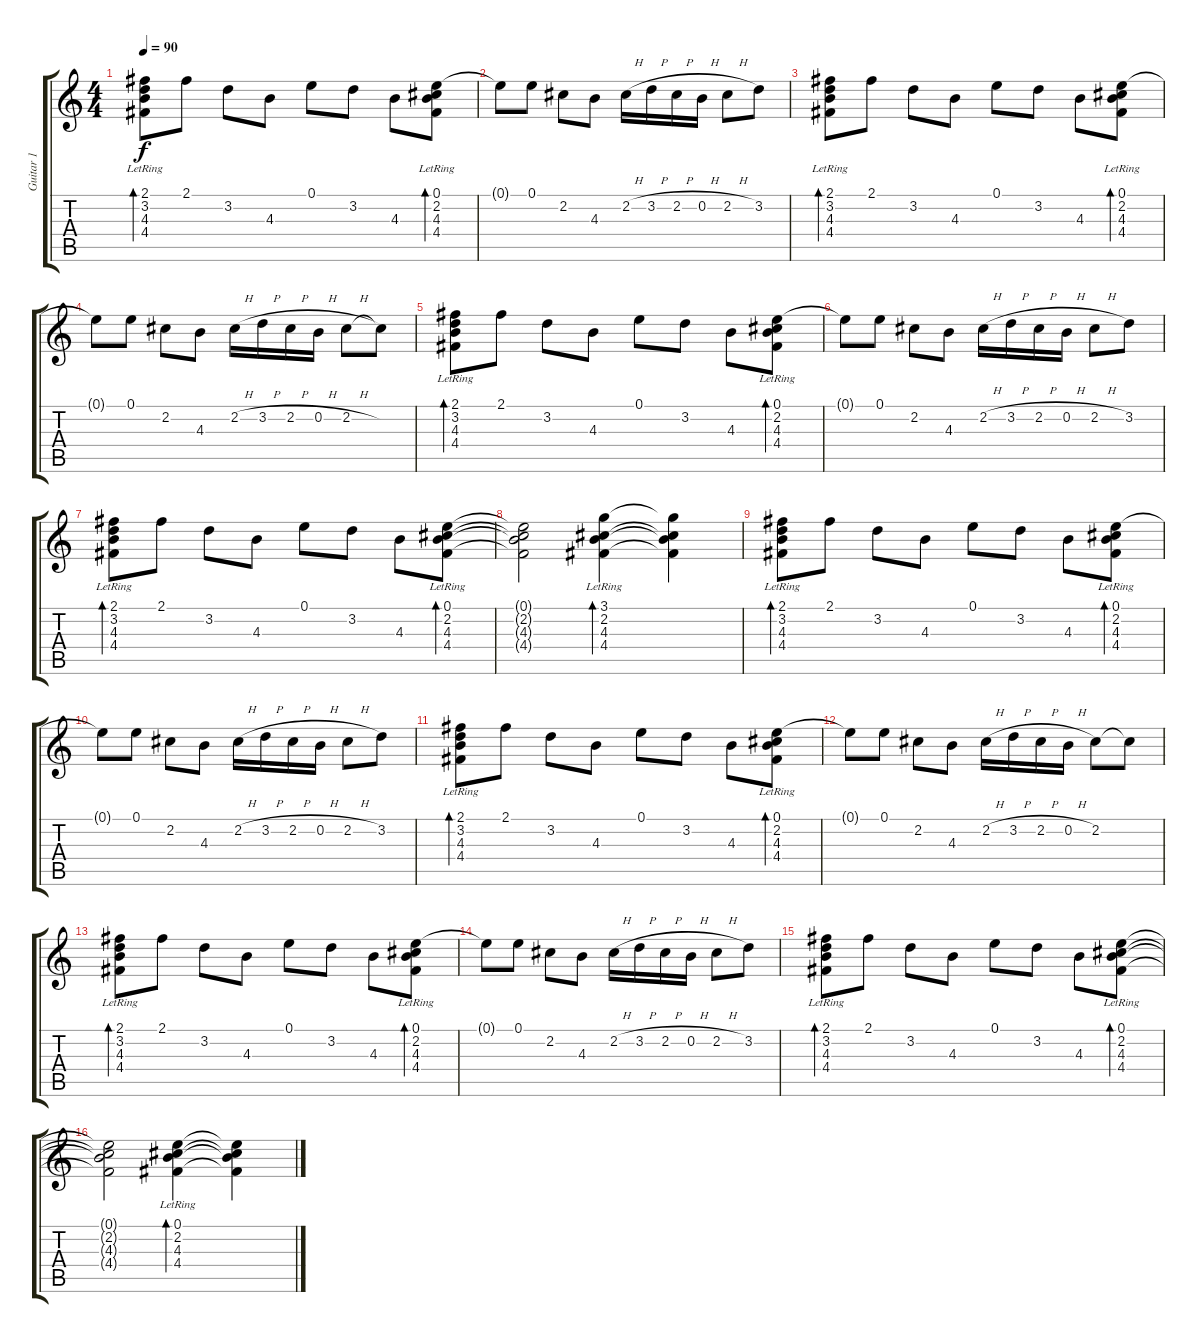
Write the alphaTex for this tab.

\track ("Guitar 1" "Guitar 1") {instrument acousticguitarnylon}
\staff {score tabs}
\tuning (E4 B3 G3 D3 A2 E2) {hide}
\ts (4 4)
\tempo 90
\clef g2
\ks c
(2.1{lr} 3.2{lr} 4.3{lr} 4.4{lr}).8{bd 120 dy f instrument acousticguitarnylon} 2.1.8 3.2.8 4.3.8 0.1.8 3.2.8 4.3.8 (0.1{lr} 2.2{lr} 4.3{lr} 4.4{lr}).8{bd 120} |
0.1{t}.8 0.1.8 2.2.8 4.3.8 2.2{h}.16 3.2{h}.16 2.2{h}.16 0.2{h}.16 2.2{h}.8 3.2.8 |
(2.1{lr} 3.2{lr} 4.3{lr} 4.4{lr}).8{bd 120} 2.1.8 3.2.8 4.3.8 0.1.8 3.2.8 4.3.8 (0.1{lr} 2.2{lr} 4.3{lr} 4.4{lr}).8{bd 120} |
0.1{t}.8 0.1.8 2.2.8 4.3.8 2.2{h}.16 3.2{h}.16 2.2{h}.16 0.2{h}.16 2.2{h}.8 2.2{t}.8 |
(2.1{lr} 3.2{lr} 4.3{lr} 4.4{lr}).8{bd 120} 2.1.8 3.2.8 4.3.8 0.1.8 3.2.8 4.3.8 (0.1{lr} 2.2{lr} 4.3{lr} 4.4{lr}).8{bd 120} |
0.1{t}.8 0.1.8 2.2.8 4.3.8 2.2{h}.16 3.2{h}.16 2.2{h}.16 0.2{h}.16 2.2{h}.8 3.2.8 |
(2.1{lr} 3.2{lr} 4.3{lr} 4.4{lr}).8{bd 120} 2.1.8 3.2.8 4.3.8 0.1.8 3.2.8 4.3.8 (0.1{lr} 2.2{lr} 4.3{lr} 4.4{lr}).8{bd 120} |
(0.1{t} 2.2{t} 4.3{t} 4.4{t}).2 (3.1{lr} 2.2{lr} 4.3{lr} 4.4{lr}).4{bd 120} (3.1{t} 2.2{t} 4.3{t} 4.4{t}).4 |
(2.1{lr} 3.2{lr} 4.3{lr} 4.4{lr}).8{bd 120} 2.1.8 3.2.8 4.3.8 0.1.8 3.2.8 4.3.8 (0.1{lr} 2.2{lr} 4.3{lr} 4.4{lr}).8{bd 240} |
0.1{t}.8 0.1.8 2.2.8 4.3.8 2.2{h}.16 3.2{h}.16 2.2{h}.16 0.2{h}.16 2.2{h}.8 3.2.8 |
(2.1{lr} 3.2{lr} 4.3{lr} 4.4{lr}).8{bd 120} 2.1.8 3.2.8 4.3.8 0.1.8 3.2.8 4.3.8 (0.1{lr} 2.2{lr} 4.3{lr} 4.4{lr}).8{bd 240} |
0.1{t}.8 0.1.8 2.2.8 4.3.8 2.2{h}.16 3.2{h}.16 2.2{h}.16 0.2{h}.16 2.2.8 2.2{t}.8 |
(2.1{lr} 3.2{lr} 4.3{lr} 4.4{lr}).8{bd 120} 2.1.8 3.2.8 4.3.8 0.1.8 3.2.8 4.3.8 (0.1{lr} 2.2{lr} 4.3{lr} 4.4{lr}).8{bd 240} |
0.1{t}.8 0.1.8 2.2.8 4.3.8 2.2{h}.16 3.2{h}.16 2.2{h}.16 0.2{h}.16 2.2{h}.8 3.2.8 |
(2.1{lr} 3.2{lr} 4.3{lr} 4.4{lr}).8{bd 120} 2.1.8 3.2.8 4.3.8 0.1.8 3.2.8 4.3.8 (0.1{lr} 2.2{lr} 4.3{lr} 4.4{lr}).8{bd 240} |
(0.1{t} 2.2{t} 4.3{t} 4.4{t}).2 (0.1{lr} 2.2{lr} 4.3{lr} 4.4{lr}).4{bd 240} (0.1{t} 2.2{t} 4.3{t} 4.4{t}).4
